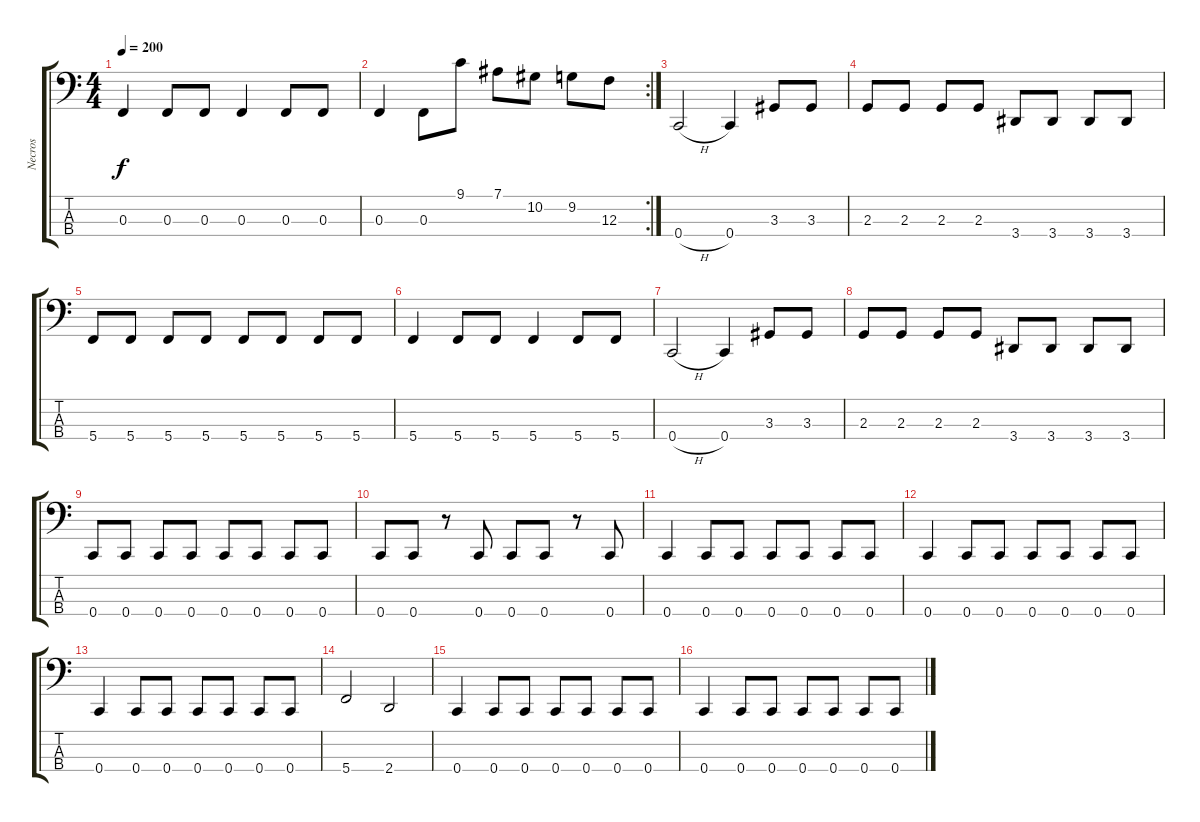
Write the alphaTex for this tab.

\track ("Necros" "Necros") {instrument slapbass1}
\staff {score tabs}
\tuning (Eb2 Bb1 F1 C1) {hide}
\ts (4 4)
\tempo 200
\clef f4
\ks c
0.3.4{dy f} 0.3.8 0.3.8 0.3.4 0.3.8 0.3.8 |
\rc 2
0.3.4 0.3.8 9.1.8 7.1.8 10.2.8 9.2.8 12.3.8 |
0.4{h}.2 0.4.4 3.3.8 3.3.8 |
2.3.8 2.3.8 2.3.8 2.3.8 3.4.8 3.4.8 3.4.8 3.4.8 |
5.4.8 5.4.8 5.4.8 5.4.8 5.4.8 5.4.8 5.4.8 5.4.8 |
5.4.4 5.4.8 5.4.8 5.4.4 5.4.8 5.4.8 |
0.4{h}.2 0.4.4 3.3.8 3.3.8 |
2.3.8 2.3.8 2.3.8 2.3.8 3.4.8 3.4.8 3.4.8 3.4.8 |
0.4.8 0.4.8 0.4.8 0.4.8 0.4.8 0.4.8 0.4.8 0.4.8 |
0.4.8 0.4.8 r.8 0.4.8 0.4.8 0.4.8 r.8 0.4.8 |
0.4.4 0.4.8 0.4.8 0.4.8 0.4.8 0.4.8 0.4.8 |
0.4.4 0.4.8 0.4.8 0.4.8 0.4.8 0.4.8 0.4.8 |
0.4.4 0.4.8 0.4.8 0.4.8 0.4.8 0.4.8 0.4.8 |
5.4.2 2.4.2 |
0.4.4 0.4.8 0.4.8 0.4.8 0.4.8 0.4.8 0.4.8 |
0.4.4 0.4.8 0.4.8 0.4.8 0.4.8 0.4.8 0.4.8
